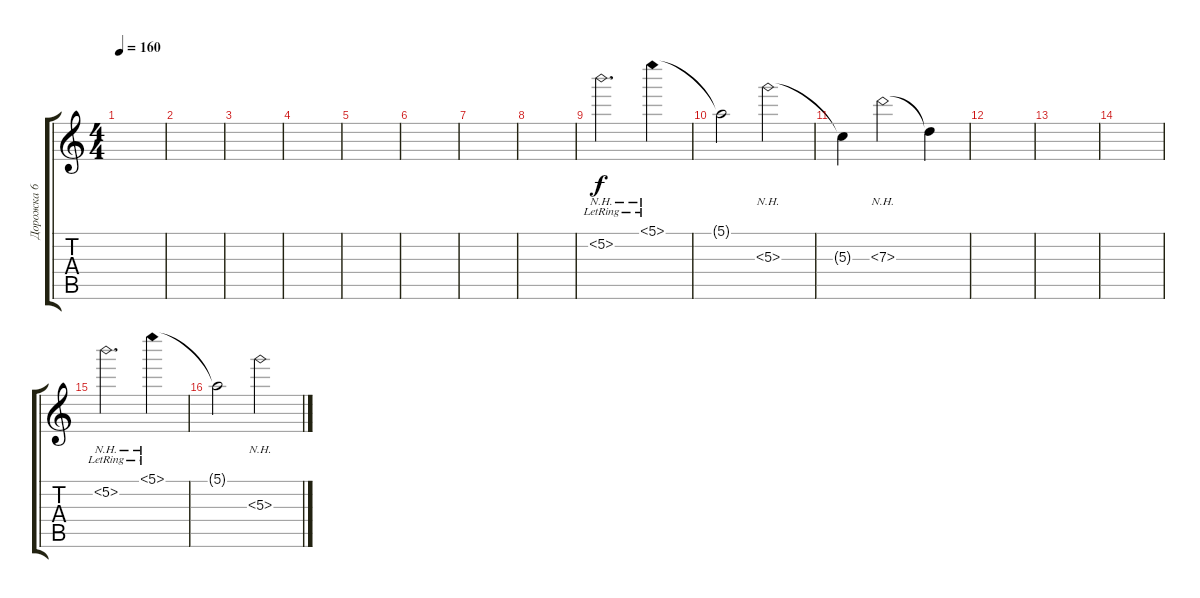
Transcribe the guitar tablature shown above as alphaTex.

\track ("Дорожка 6" "Дорожка 6") {instrument distortionguitar}
\staff {score tabs}
\tuning (E4 B3 G3 D3 A2 E2) {hide}
\ts (4 4)
\tempo 160
\clef g2
\ks c
|
|
|
|
|
|
|
|
5.2{nh lr}.2{d} 5.1{nh lr}.4 |
5.1{t}.2 5.3{nh}.2 |
5.3{t}.4 7.3{nh}.2 7.3{t}.4 |
|
|
|
5.2{nh lr}.2{d} 5.1{nh lr}.4 |
5.1{t}.2 5.3{nh}.2
